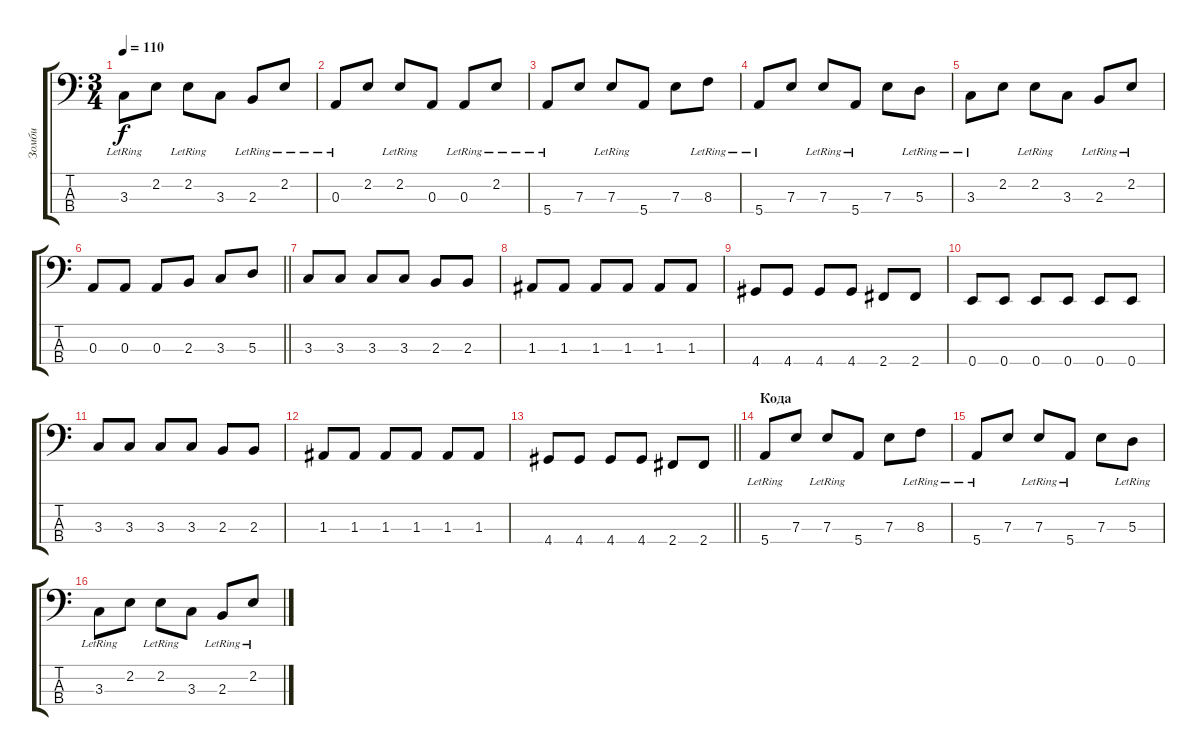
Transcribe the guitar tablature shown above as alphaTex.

\track ("Зомби" "Зомби") {instrument electricbassfinger}
\staff {score tabs}
\tuning (G2 D2 A1 E1) {hide}
\ts (3 4)
\tempo 110
\clef f4
\ks c
3.3{lr}.8{dy f} 2.2.8 2.2{lr}.8 3.3.8 2.3{lr}.8 2.2{lr}.8 |
0.3{lr}.8 2.2.8 2.2{lr}.8 0.3.8 0.3{lr}.8 2.2{lr}.8 |
5.4{lr}.8 7.3.8 7.3{lr}.8 5.4.8 7.3.8 8.3{lr}.8 |
5.4{lr}.8 7.3.8 7.3{lr}.8 5.4{lr}.8 7.3.8 5.3{lr}.8 |
3.3{lr}.8 2.2.8 2.2{lr}.8 3.3.8 2.3{lr}.8 2.2{lr}.8 |
\barLineRight lightlight
0.3.8 0.3.8 0.3.8 2.3.8 3.3.8 5.3.8 |
3.3.8 3.3.8 3.3.8 3.3.8 2.3.8 2.3.8 |
1.3.8 1.3.8 1.3.8 1.3.8 1.3.8 1.3.8 |
4.4.8 4.4.8 4.4.8 4.4.8 2.4.8 2.4.8 |
0.4.8 0.4.8 0.4.8 0.4.8 0.4.8 0.4.8 |
3.3.8 3.3.8 3.3.8 3.3.8 2.3.8 2.3.8 |
1.3.8 1.3.8 1.3.8 1.3.8 1.3.8 1.3.8 |
\barLineRight lightlight
4.4.8 4.4.8 4.4.8 4.4.8 2.4.8 2.4.8 |
\section ("" "Кода")
5.4{lr}.8 7.3.8 7.3{lr}.8 5.4.8 7.3.8 8.3{lr}.8 |
5.4{lr}.8 7.3.8 7.3{lr}.8 5.4{lr}.8 7.3.8 5.3{lr}.8 |
3.3{lr}.8 2.2.8 2.2{lr}.8 3.3.8 2.3{lr}.8 2.2{lr}.8
